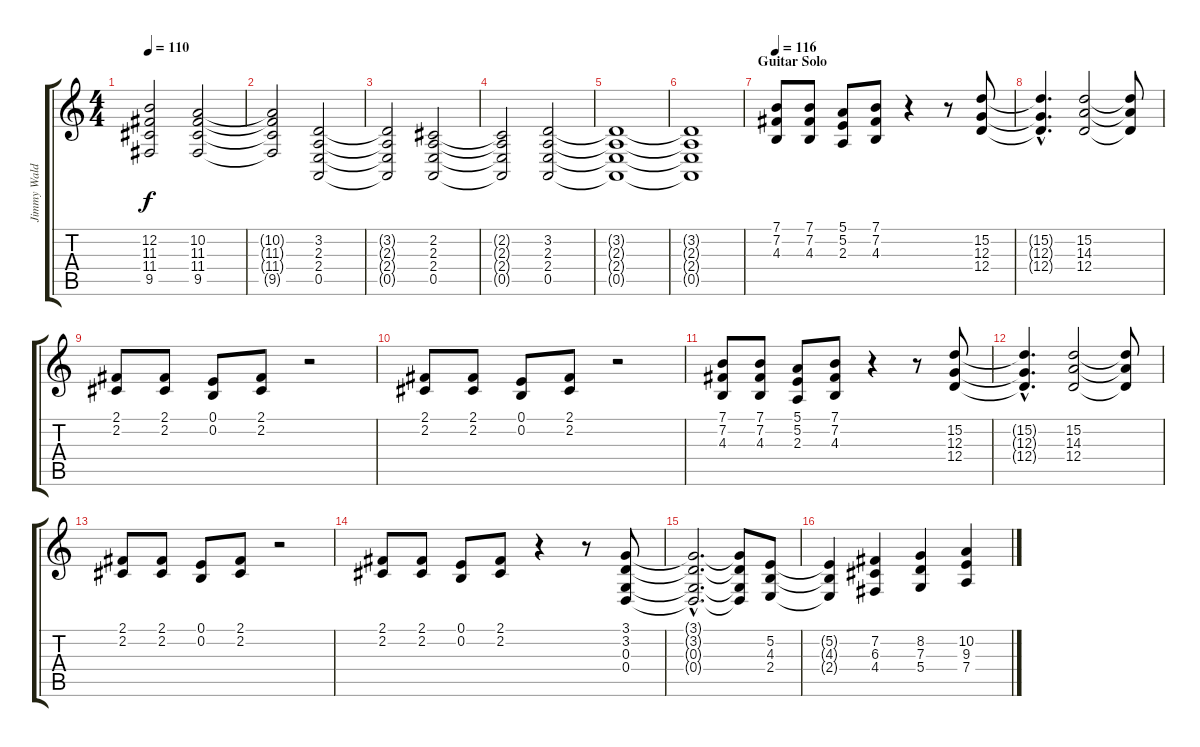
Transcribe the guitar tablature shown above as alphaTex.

\track ("Jimmy Waldo" "Jimmy Wald") {instrument synthstrings1}
\staff {score tabs}
\tuning (E4 B3 G3 D3 A2 E2) {hide}
\ts (4 4)
\tempo 110
\clef g2
\ks c
(12.2{t} 11.3{t} 11.4{t} 9.5{t}).2{dy f} (10.2 11.3 11.4 9.5).2 |
(10.2{t} 11.3{t} 11.4{t} 9.5{t}).2 (3.2 2.3 2.4 0.5).2 |
(3.2{t} 2.3{t} 2.4{t} 0.5{t}).2 (2.2 2.3 2.4 0.5).2 |
(2.2{t} 2.3{t} 2.4{t} 0.5{t}).2 (3.2 2.3 2.4 0.5).2 |
(3.2{t} 2.3{t} 2.4{t} 0.5{t}).1 |
(3.2{t} 2.3{t} 2.4{t} 0.5{t}).1 |
\section ("" "Guitar Solo")
\tempo 116
(7.1 7.2 4.3).8{instrument rockorgan} (7.1 7.2 4.3).8 (5.1 5.2 2.3).8 (7.1 7.2 4.3).8 r.4 r.8 (15.2 12.3 12.4).8 |
(15.2{hac t} 12.3{hac t} 12.4{hac t}).4{d} (15.2 14.3 12.4).2 (15.2{t} 14.3{t} 12.4{t}).8 |
(2.1 2.2).8 (2.1 2.2).8 (0.1 0.2).8 (2.1 2.2).8 r.2 |
(2.1 2.2).8 (2.1 2.2).8 (0.1 0.2).8 (2.1 2.2).8 r.2 |
(7.1 7.2 4.3).8 (7.1 7.2 4.3).8 (5.1 5.2 2.3).8 (7.1 7.2 4.3).8 r.4 r.8 (15.2 12.3 12.4).8 |
(15.2{hac t} 12.3{hac t} 12.4{hac t}).4{d} (15.2 14.3 12.4).2 (15.2{t} 14.3{t} 12.4{t}).8 |
(2.1 2.2).8 (2.1 2.2).8 (0.1 0.2).8 (2.1 2.2).8 r.2 |
(2.1 2.2).8 (2.1 2.2).8 (0.1 0.2).8 (2.1 2.2).8 r.4 r.8 (3.1 3.2 0.3 0.4).8 |
(3.1{hac t} 3.2{hac t} 0.3{hac t} 0.4{hac t}).2{d} (3.1{t} 3.2{t} 0.3{t} 0.4{t}).8 (5.2 4.3 2.4).8 |
(5.2{t} 4.3{t} 2.4{t}).4 (7.2 6.3 4.4).4 (8.2 7.3 5.4).4 (10.2 9.3 7.4).4
